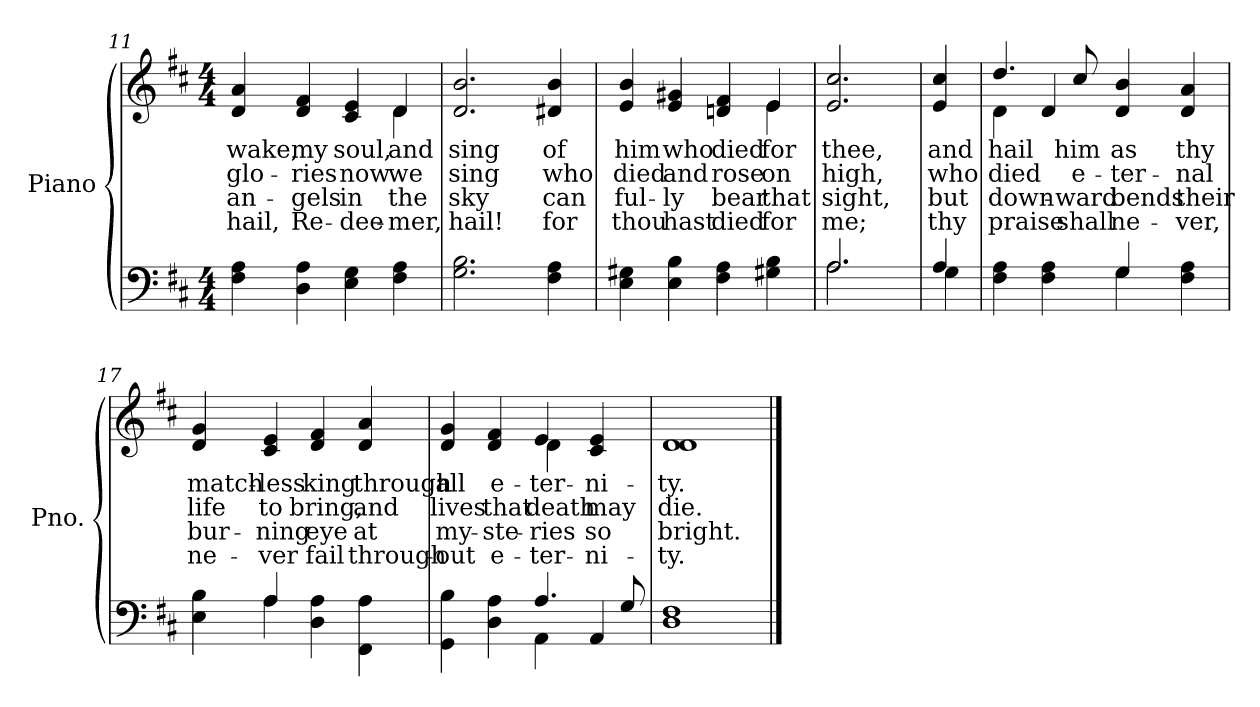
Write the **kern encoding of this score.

**kern	**kern	**text	**text	**text	**text
*part2	*part1	*part1	*part1	*part1	*part1
*staff2	*staff1	*staff1	*staff1	*staff1	*staff1
*I"Piano	*I"Piano	*	*	*	*
*I'Pno.	*I'Pno.	*	*	*	*
*clefF4	*clefG2	*	*	*	*
*k[f#c#]	*k[f#c#]	*	*	*	*
*D:	*D:	*	*	*	*
*M4/4	*M4/4	*	*	*	*
=11	=11	=11	=11	=11	=11
!	!	!LO:LY:b:color=#000000	!LO:LY:b:color=#000000	!LO:LY:b:color=#000000	!LO:LY:b:color=#000000
*	*^	*	*	*	*
4F#i\ 4Ai	4di/ 4ai	2.ryy	-wake,	glo-	an-	-hail,
!	!	!	!LO:LY:b:color=#000000	!LO:LY:b:color=#000000	!LO:LY:b:color=#000000	!LO:LY:b:color=#000000
4Di\ 4Ai	4di/ 4f#i	.	my	-ries	gels	Re-
!	!	!	!LO:LY:b:color=#000000	!LO:LY:b:color=#000000	!LO:LY:b:color=#000000	!LO:LY:b:color=#000000
4Ei\ 4Gi	4c#i/ 4ei	.	soul,	now	-in	dee-
!	!	!	!LO:LY:b:color=#000000	!LO:LY:b:color=#000000	!LO:LY:b:color=#000000	!LO:LY:b:color=#000000
4F#i\ 4Ai	4di/	4di\	and	we	-the	mer,
*	*v	*v	*	*	*	*
=12	=12	=12	=12	=12	=12
*	*^	*	*	*	*
!	!	!	!LO:LY:b:color=#000000	!LO:LY:b:color=#000000	!LO:LY:b:color=#000000	!LO:LY:b:color=#000000
*	*v	*v	*	*	*	*
2.Gi\ 2.Bi	2.di/ 2.bi	sing	sing	sky	hail!
!	!	!LO:LY:b:color=#000000	!LO:LY:b:color=#000000	!LO:LY:b:color=#000000	!LO:LY:b:color=#000000
4F#i\ 4Ai	4d#Xi/ 4bi	of	who	can	for
=13	=13	=13	=13	=13	=13
!	!	!LO:LY:b:color=#000000	!LO:LY:b:color=#000000	!LO:LY:b:color=#000000	!LO:LY:b:color=#000000
*	*^	*	*	*	*
4Ei\ 4G#Xi	4ei/ 4bi	2.ryy	him	died	ful-	-thou
!	!	!	!LO:LY:b:color=#000000	!LO:LY:b:color=#000000	!LO:LY:b:color=#000000	!LO:LY:b:color=#000000
4Ei\ 4Bi	4ei/ 4g#Xi	.	who	and	ly	hast
!	!	!	!LO:LY:b:color=#000000	!LO:LY:b:color=#000000	!LO:LY:b:color=#000000	!LO:LY:b:color=#000000
4F#i\ 4Ai	4dni/ 4f#i	.	died	rose	bear	died
!	!	!	!LO:LY:b:color=#000000	!LO:LY:b:color=#000000	!LO:LY:b:color=#000000	!LO:LY:b:color=#000000
4G#Xi\ 4Bi	4ei/	4ei\	for	on	that	for
*	*v	*v	*	*	*	*
=14	=14	=14	=14	=14	=14
*^	*	*	*	*	*
*	*	*^	*	*	*	*
!	!	!	!	!LO:LY:b:color=#000000	!LO:LY:b:color=#000000	!LO:LY:b:color=#000000	!LO:LY:b:color=#000000
*	*	*v	*v	*	*	*	*
2.Ai/	2.Ai\	2.ei/ 2.cc#i	thee,	high,	sight,	me;
!!LO:LB:g=z
=15	=15	=15	=15	=15	=15	=15
!	!	!	!LO:LY:b:color=#000000	!LO:LY:b:color=#000000	!LO:LY:b:color=#000000	!LO:LY:b:color=#000000
4Ai/	4Gi\	4ei/ 4cc#i	and	who	but	thy
=16	=16	=16	=16	=16	=16	=16
!	!	!	!LO:LY:b:color=#000000	!LO:LY:b:color=#000000	!LO:LY:b:color=#000000	!LO:LY:b:color=#000000
*	*	*^	*	*	*	*
4F#i\ 4Ai	2ryy	4.ddi/	4di\	hail	died	down-	-praise
4F#i\ 4Ai	.	.	4di/	.	.	.	.
!	!	!	!	!LO:LY:b:color=#000000	!LO:LY:b:color=#000000	!LO:LY:b:color=#000000	!LO:LY:b:color=#000000
.	.	8cc#i/	.	him	e-	ward	shall
!	!	!	!	!LO:LY:b:color=#000000	!LO:LY:b:color=#000000	!LO:LY:b:color=#000000	!LO:LY:b:color=#000000
4Gi/	4Gi\	4di/ 4bi	2ryy	as	-ter-	bends	ne-
!	!	!	!	!LO:LY:b:color=#000000	!LO:LY:b:color=#000000	!LO:LY:b:color=#000000	!LO:LY:b:color=#000000
4F#i\ 4Ai	4ryy	4di/ 4ai	.	thy	-nal	-their	ver,
*	*	*v	*v	*	*	*	*
=17	=17	=17	=17	=17	=17	=17
!	!	!	!LO:LY:b:color=#000000	!LO:LY:b:color=#000000	!LO:LY:b:color=#000000	!LO:LY:b:color=#000000
4Ei\ 4Bi	4ryy	4di/ 4gi	match-	life	bur-	-ne-
!	!	!	!LO:LY:b:color=#000000	!LO:LY:b:color=#000000	!LO:LY:b:color=#000000	!LO:LY:b:color=#000000
4Ai/	4Ai\	4c#i/ 4ei	-less	to	-ning	ver
!	!	!	!LO:LY:b:color=#000000	!LO:LY:b:color=#000000	!LO:LY:b:color=#000000	!LO:LY:b:color=#000000
4Di\ 4Ai	2ryy	4di/ 4f#i	king	bring,	eye	fail
!	!	!	!LO:LY:b:color=#000000	!LO:LY:b:color=#000000	!LO:LY:b:color=#000000	!LO:LY:b:color=#000000
4FF#i\ 4Ai	.	4di/ 4ai	through	and	at	through-
=18	=18	=18	=18	=18	=18	=18
!	!	!	!LO:LY:b:color=#000000	!LO:LY:b:color=#000000	!LO:LY:b:color=#000000	!LO:LY:b:color=#000000
*	*	*^	*	*	*	*
4GGi\ 4Bi	2ryy	4di/ 4gi	2ryy	all	lives	-my-	-out
!	!	!	!	!LO:LY:b:color=#000000	!LO:LY:b:color=#000000	!LO:LY:b:color=#000000	!LO:LY:b:color=#000000
4Di\ 4Ai	.	4di/ 4f#i	.	e-	that	ste-	-e-
!	!	!	!	!LO:LY:b:color=#000000	!LO:LY:b:color=#000000	!LO:LY:b:color=#000000	!LO:LY:b:color=#000000
4.Ai/	4AAi\	4ei/	4di\	-ter-	death	-ries	ter-
!	!	!	!	!LO:LY:b:color=#000000	!LO:LY:b:color=#000000	!LO:LY:b:color=#000000	!LO:LY:b:color=#000000
.	4AAi/	4c#i/ 4ei	4ryy	-ni-	may	-so	ni-
8Gi/	.	.	.	.	.	.	.
*v	*v	*	*	*	*	*	*
*	*v	*v	*	*	*	*
=19	=19	=19	=19	=19	=19
!	!	!LO:LY:b:color=#000000	!LO:LY:b:color=#000000	!LO:LY:b:color=#000000	!LO:LY:b:color=#000000
1Di 1F#i	1di 1di	-ty.	die.	-bright.	ty.
==	==	==	==	==	==
*-	*-	*-	*-	*-	*-
